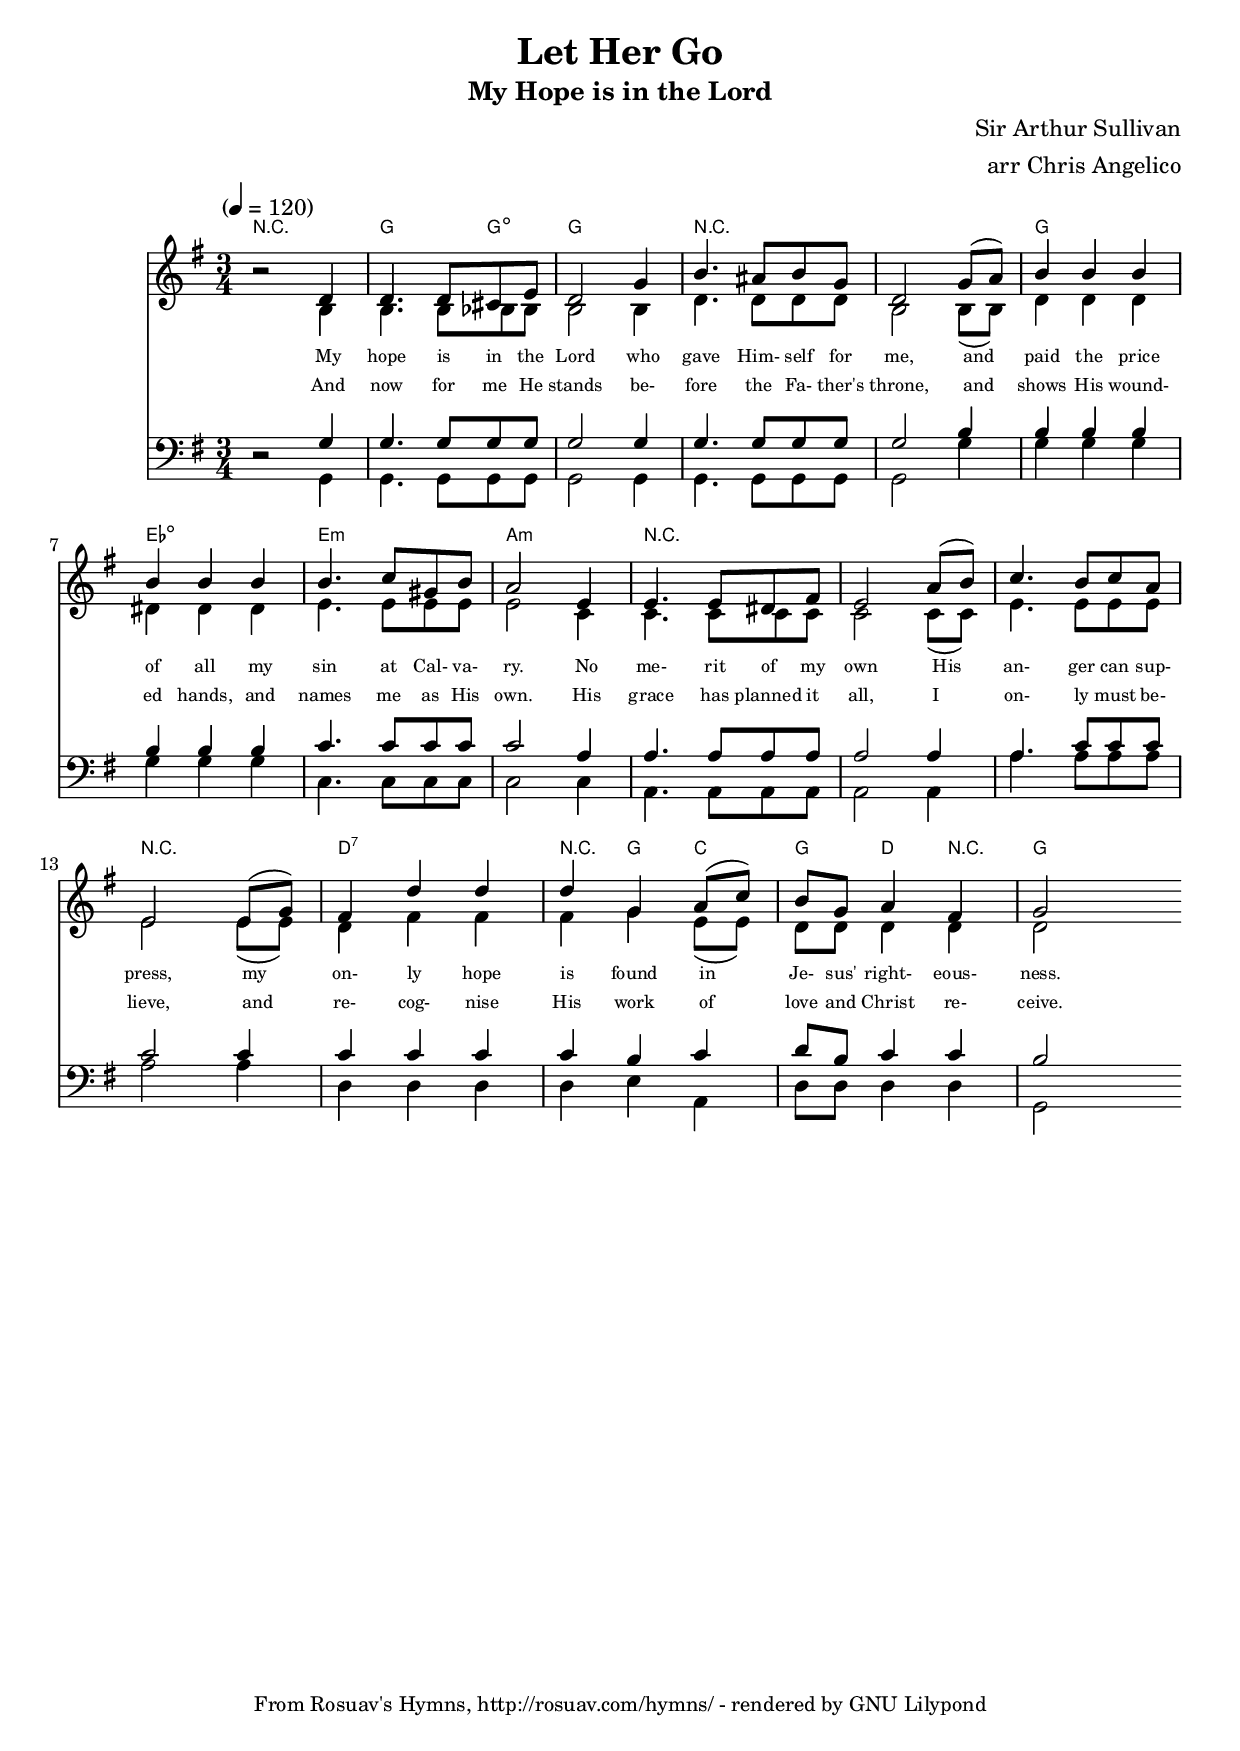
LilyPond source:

\version "2.24.0"
% Let Her Go, by Sir Arthur Sullivan
% lilypond -fpdf -fpng -dresolution=120 LetHerGo.ly
\include "Hymnal.ly"

\header
{
    title="Let Her Go"
    subtitle="My Hope is in the Lord"
    % poet=""
    composer="Sir Arthur Sullivan" % circa 1898
    arranger="arr Chris Angelico" % 2010-12-09
    % composer="Sir Arthur Sullivan arr Chris Angelico"
    % meter=""
    % piece="" ??
}

\score {
    <<
        \new ChordNames {
            \set chordChanges = ##t
            \transpose c c,
            \chordmode {
                \override ChordName.font-size = #-2
                r2 r4
                % My hope is in
                g2 g4:dim g2. r r g ef:dim e:m a:m
                % No merit
                r r r r d:7 r4 g c g d r g
            }
        }
        \new Staff <<
            \set Staff.midiInstrument = "acoustic grand"
            \key g \major
            \time 3/4
            \tempo "" 4 = 120
            \new Voice = "sops" \relative f' {
                r2
                \voiceOne
                d4 d4. d8 cs e d2 g4 b4. as8 b g d2         % My hope
                g8(a) b4 b b b b b b4. c8 gs b a2           % and paid
                e4 e4. e8 ds fs e2 a8(b) c4. b8 c a e2      % No merit
                e8(g) fs4 d' d d g, a8(c) b g a4 fs g2      % my only
            }
            % Lyrics transcribed from Rejoice! hymnal (#425).
            \addlyrics { \lyr \lyricmode {
                \override LyricText.font-size = #-2
                !My hope is in the Lord
                !who gave Him- self for me,
                !and paid the price of all
                !my sin at Cal- va- ry.
                !No me- rit of my own
                !His an- ger can sup- press,
                !my on- ly hope is found
                !in Je- sus' right- eous- ness.
            } }
            \addlyrics { \lyr \lyricmode {
                \override LyricText.font-size = #-2
                !And now for me He stands
                !be- fore the Fa- ther's throne,
                !and shows His wound- ed hands,
                !and names me as His own.
                !His grace has planned it all,
                !I on- ly must be- lieve,
                !and re- cog- nise His work
                !of love and Christ re- ceive.
            } }
            \new Voice = "alto" \relative f' {
                \voiceTwo
                s2
                b,4 b4. b8 bf bf b2 b4 d4. d8 d d b2
                b8(b) d4 d d ds ds ds e4. e8 e e e2
                c4 c4. c8 c c c2 c8(c) e4. e8 e e e2
                e8(e) d4 fs fs fs g e8(e) d d d4 d d2       % Last note should be e2, but to make this resolve without the repeat, fudge it to a G major chord.
            }
        >>
        \new Staff <<
            \clef bass
            \key g \major
            \new Voice = "tenor" \relative c' {
                r2
                \voiceOne
                g4 g4. g8 g g g2 g4 g4. g8 g g g2
                b4 b b b b b b c4. c8 c c c2
                a4 a4. a8 a a a2 a4 a4. c8 c c c2
                c4 c c c c b c d8 b c4 c b2
            }
            \new Voice = "bass" \relative c' {
                \voiceTwo
                s2
                g,4 g4. g8 g g g2 g4 g4. g8 g g g2
                g'4 g g g g g g c,4. c8 c c c2
                c4 a4. a8 a a a2 a4 a'4. a8 a a a2
                a4 d, d d d e a, d8 d d4 d g,2
            }
        >>
    >>
    \layout { }
    \midi { \context { \ChordNames \remove Note_performer } } % Stop chords from sounding in the MIDI
}

